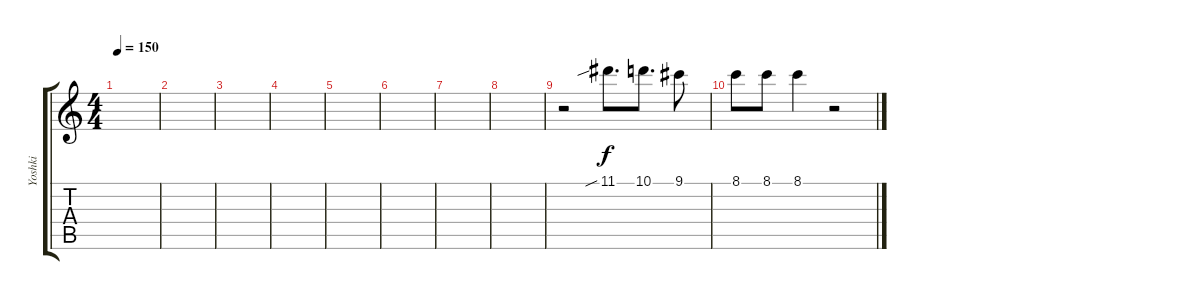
\track ("Yoshki" "Yoshki") {instrument acousticguitarsteel}
\staff {score tabs}
\tuning (E4 B3 G3 D3 A2 E2) {hide}
\ts (4 4)
\tempo 150
\clef g2
\ks c
|
|
|
|
|
|
|
|
r.2 11.1{sib}.8{d} 10.1.8{d} 9.1.8 |
8.1.8 8.1.8 8.1.4 r.2
